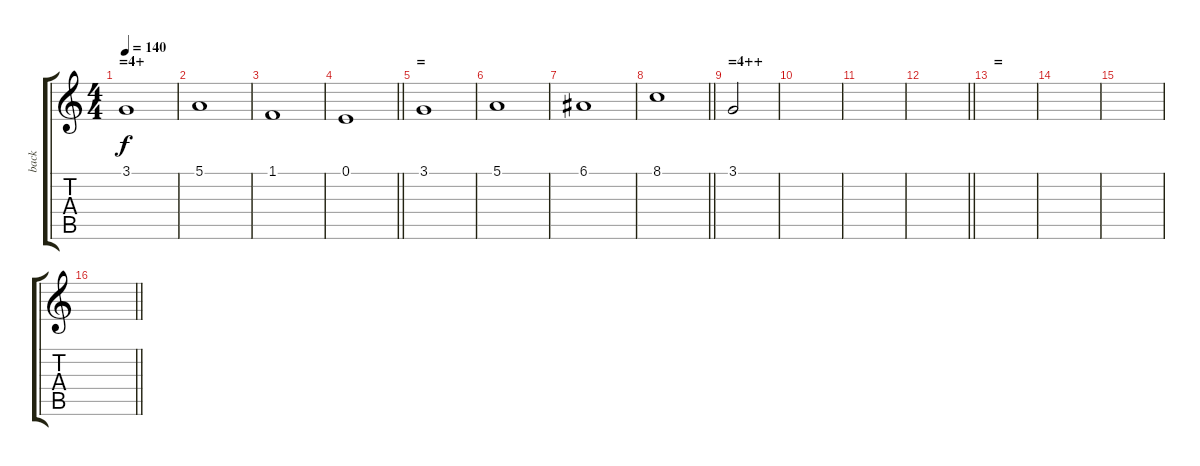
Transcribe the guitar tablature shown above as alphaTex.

\track ("back" "back") {instrument pad5bowed}
\staff {score tabs}
\tuning (E4 B3 G3 D3 A2 E2) {hide}
\ts (4 4)
\section ("" "=4+")
\tempo 140
\clef g2
\ks c
3.1.1{dy f} |
5.1.1 |
1.1.1 |
\barLineRight lightlight
0.1.1 |
\section ("" "=")
3.1.1 |
5.1.1 |
6.1.1 |
\barLineRight lightlight
8.1.1 |
\section ("" "=4++")
3.1.2 |
|
|
\barLineRight lightlight
|
\section ("" "=")
|
|
|
\barLineRight lightlight
